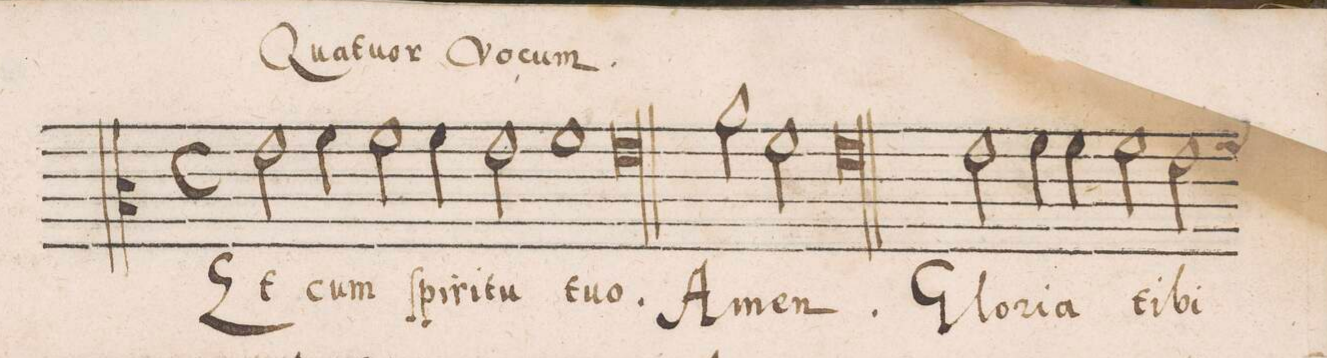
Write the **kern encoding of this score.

**kern	**text
*I"CANTVS	*
*clefC2	*
*k[]	*
*met(C)	*
*M2/1	*
2g\	Et
4a\	cum
2a\	ſpi-
4a\	-ri-
2g\	-tu
=2	=2
1a	tu-
1g	-o.
=3||	=3||
2cc\	A-
2a\	.
1g	-men.
=4||	=4||
2g\	Glo-
4a\	-ri-
4a\	-a
2a\	ti-
*custos:a	*
2g\	-bi
=5	=5
*-	*-
